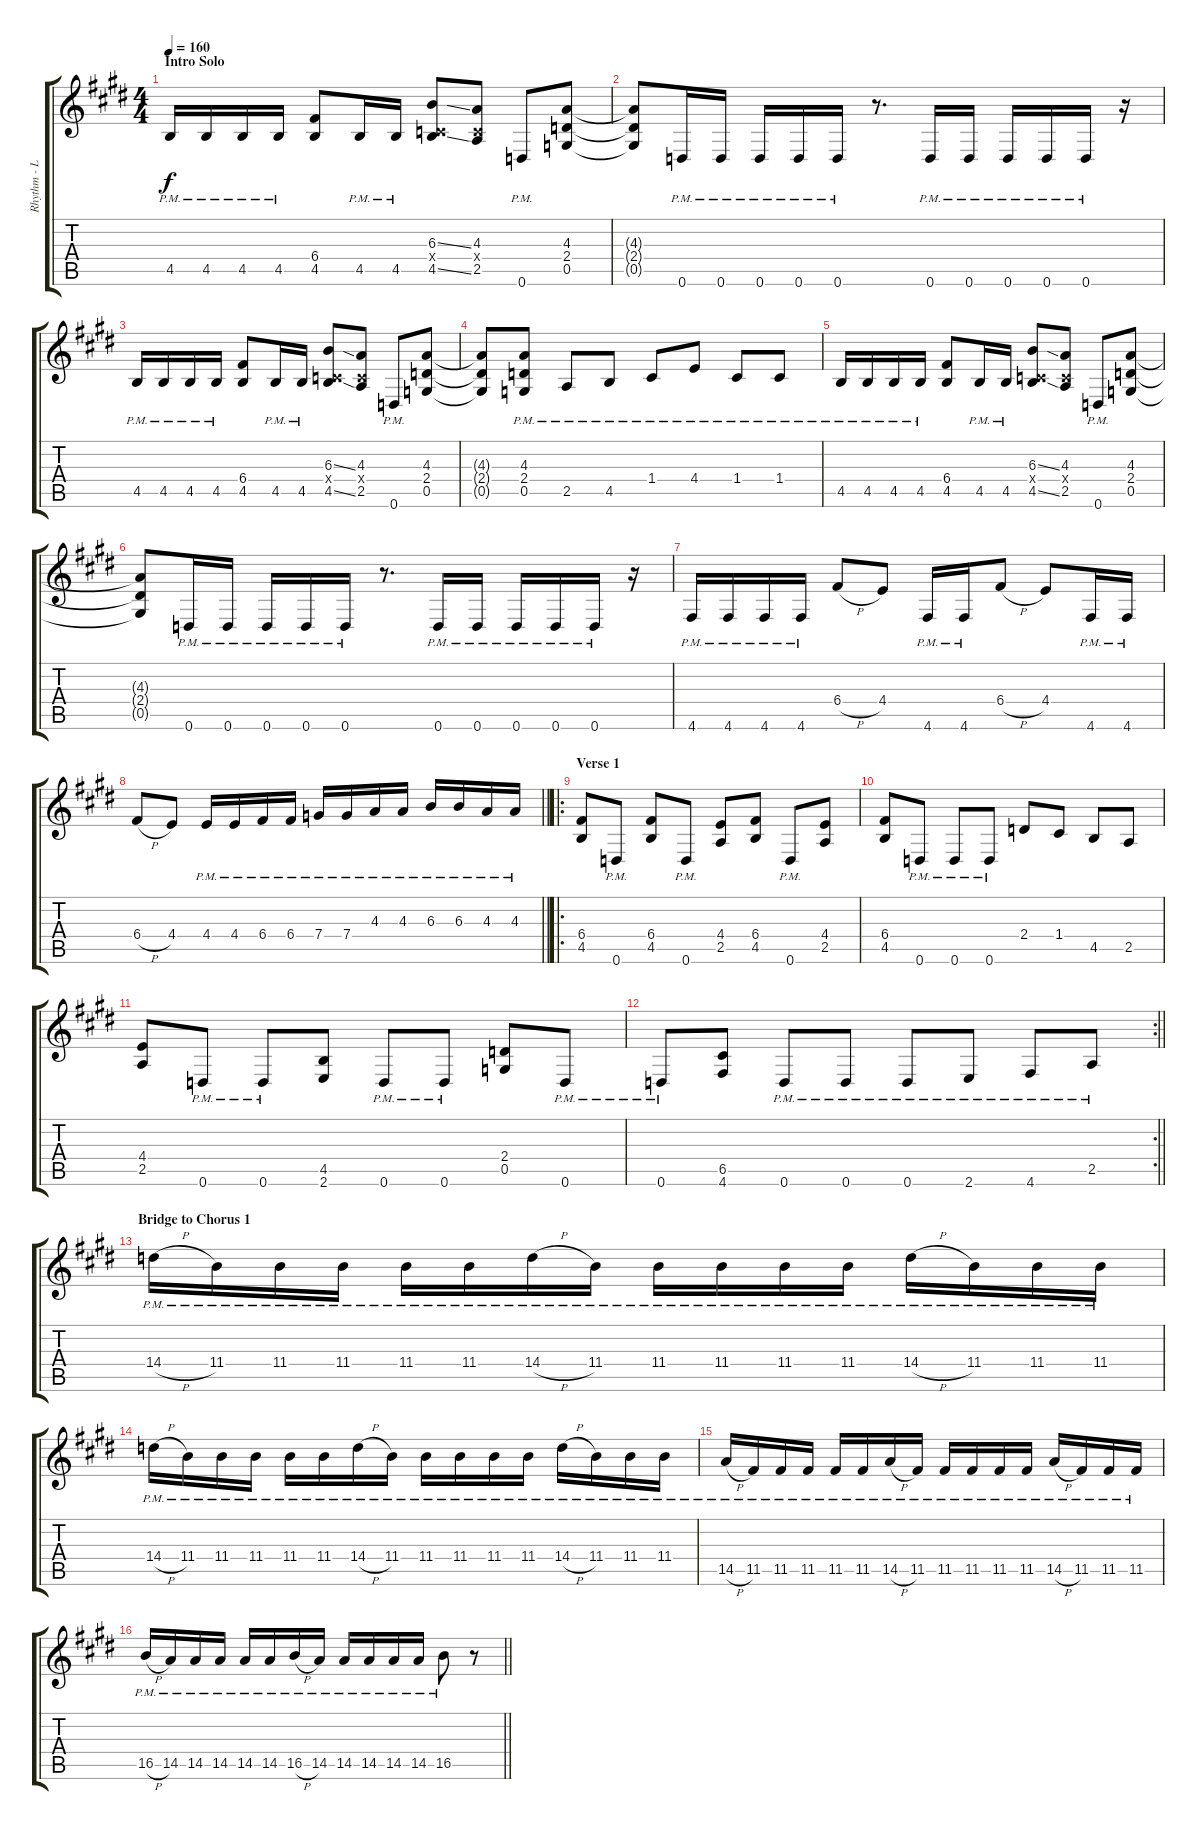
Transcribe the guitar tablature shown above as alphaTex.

\track ("Rhythm - Left" "Rhythm - L") {instrument distortionguitar}
\staff {score tabs}
\tuning (D4 A3 F3 C3 G2 D2) {hide}
\ts (4 4)
\section ("" "Intro Solo")
\tempo 160
\clef g2
\ks e
4.5{pm}.16{dy f} 4.5{pm}.16 4.5{pm}.16 4.5{pm}.16 (6.4 4.5).8 4.5{pm}.16 4.5{pm}.16 (6.3{ss} 0.4{x} 4.5{ss}).8 (4.3 0.4{x} 2.5).8 0.6{pm}.8 (4.3 2.4 0.5).8 |
(4.3{t} 2.4{t} 0.5{t}).8 0.6{pm}.16 0.6{pm}.16 0.6{pm}.16 0.6{pm}.16 0.6{pm}.16 r.8{d} 0.6{pm}.16 0.6{pm}.16 0.6{pm}.16 0.6{pm}.16 0.6{pm}.16 r.16 |
4.5{pm}.16 4.5{pm}.16 4.5{pm}.16 4.5{pm}.16 (6.4 4.5).8 4.5{pm}.16 4.5{pm}.16 (6.3{ss} 0.4{x} 4.5{ss}).8 (4.3 0.4{x} 2.5).8 0.6{pm}.8 (4.3 2.4 0.5).8 |
(4.3{t} 2.4{t} 0.5{t}).8 (4.3{pm} 2.4{pm} 0.5{pm}).8 2.5{pm}.8 4.5{pm}.8 1.4{pm}.8 4.4{pm}.8 1.4{pm}.8 1.4{pm}.8 |
4.5{pm}.16 4.5{pm}.16 4.5{pm}.16 4.5{pm}.16 (6.4 4.5).8 4.5{pm}.16 4.5{pm}.16 (6.3{ss} 0.4{x} 4.5{ss}).8 (4.3 0.4{x} 2.5).8 0.6{pm}.8 (4.3 2.4 0.5).8 |
(4.3{t} 2.4{t} 0.5{t}).8 0.6{pm}.16 0.6{pm}.16 0.6{pm}.16 0.6{pm}.16 0.6{pm}.16 r.8{d} 0.6{pm}.16 0.6{pm}.16 0.6{pm}.16 0.6{pm}.16 0.6{pm}.16 r.16 |
4.6{pm}.16 4.6{pm}.16 4.6{pm}.16 4.6{pm}.16 6.4{h}.8 4.4.8 4.6{pm}.16 4.6{pm}.16 6.4{h}.8 4.4.8 4.6{pm}.16 4.6{pm}.16 |
\barLineRight lightlight
6.4{h}.8 4.4.8 4.4{pm}.16 4.4{pm}.16 6.4{pm}.16 6.4{pm}.16 7.4{pm}.16 7.4{pm}.16 4.3{pm}.16 4.3{pm}.16 6.3{pm}.16 6.3{pm}.16 4.3{pm}.16 4.3{pm}.16 |
\ro
\section ("" "Verse 1")
(6.4 4.5).8 0.6{pm}.8 (6.4 4.5).8 0.6{pm}.8 (4.4 2.5).8 (6.4 4.5).8 0.6{pm}.8 (4.4 2.5).8 |
(6.4 4.5).8 0.6{pm}.8 0.6{pm}.8 0.6{pm}.8 2.4.8 1.4.8 4.5.8 2.5.8 |
(4.4 2.5).8 0.6{pm}.8 0.6{pm}.8 (4.5 2.6).8 0.6{pm}.8 0.6{pm}.8 (2.4 0.5).8 0.6{pm}.8 |
\rc 2
\barLineRight lightlight
0.6{pm}.8 (6.5 4.6).8 0.6{pm}.8 0.6{pm}.8 0.6{pm}.8 2.6{pm}.8 4.6{pm}.8 2.5{pm}.8 |
\section ("" "Bridge to Chorus 1")
14.4{h pm}.16 11.4{pm}.16 11.4{pm}.16 11.4{pm}.16 11.4{pm}.16 11.4{pm}.16 14.4{h pm}.16 11.4{pm}.16 11.4{pm}.16 11.4{pm}.16 11.4{pm}.16 11.4{pm}.16 14.4{h pm}.16 11.4{pm}.16 11.4{pm}.16 11.4{pm}.16 |
14.4{h pm}.16 11.4{pm}.16 11.4{pm}.16 11.4{pm}.16 11.4{pm}.16 11.4{pm}.16 14.4{h pm}.16 11.4{pm}.16 11.4{pm}.16 11.4{pm}.16 11.4{pm}.16 11.4{pm}.16 14.4{h pm}.16 11.4{pm}.16 11.4{pm}.16 11.4{pm}.16 |
14.5{h pm}.16 11.5{pm}.16 11.5{pm}.16 11.5{pm}.16 11.5{pm}.16 11.5{pm}.16 14.5{h pm}.16 11.5{pm}.16 11.5{pm}.16 11.5{pm}.16 11.5{pm}.16 11.5{pm}.16 14.5{h pm}.16 11.5{pm}.16 11.5{pm}.16 11.5{pm}.16 |
\barLineRight lightlight
16.5{h pm}.16 14.5{pm}.16 14.5{pm}.16 14.5{pm}.16 14.5{pm}.16 14.5{pm}.16 16.5{h pm}.16 14.5{pm}.16 14.5{pm}.16 14.5{pm}.16 14.5{pm}.16 14.5{pm}.16 16.5{pm}.8 r.8
